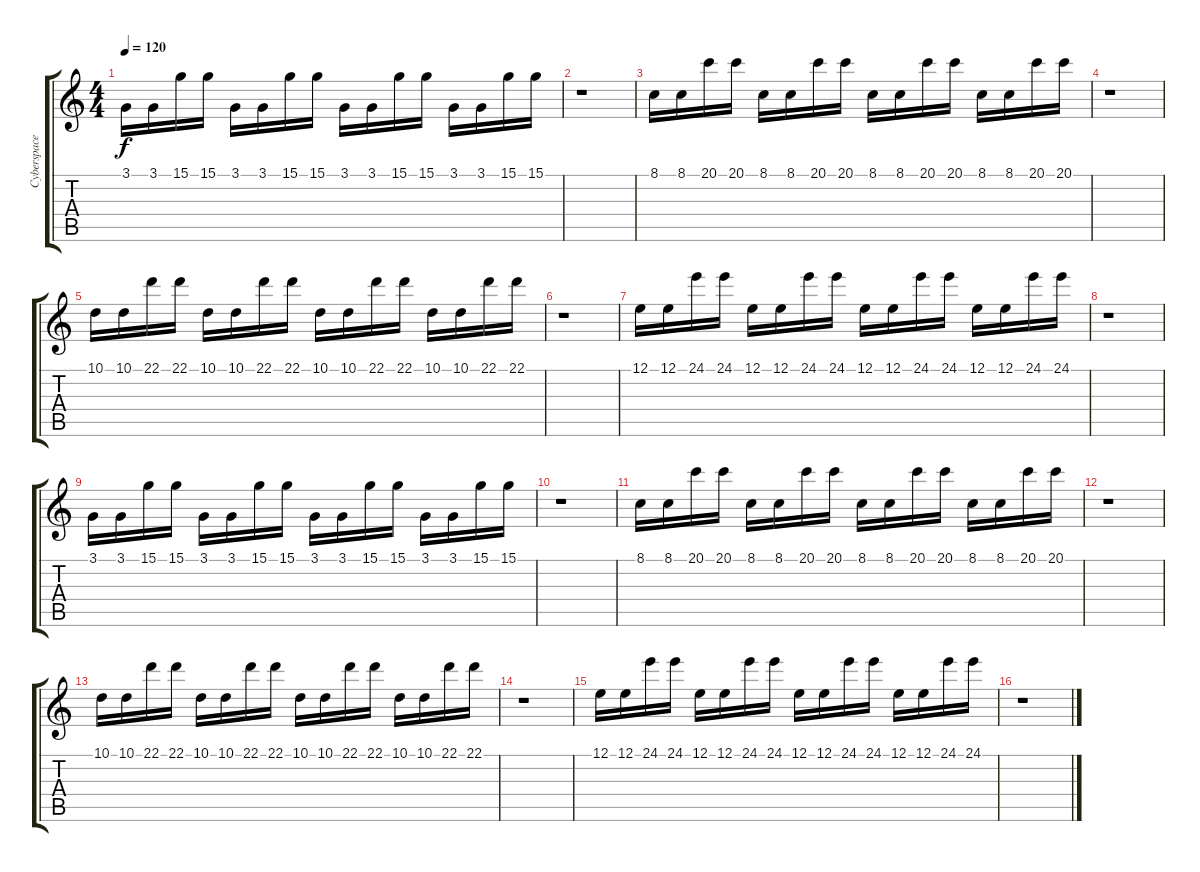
\track ("Cyberspace murmur" "Cyberspace") {instrument fx3crystal}
\staff {score tabs}
\tuning (E4 B3 G3 D3 A2 E2) {hide}
\ts (4 4)
\tempo 120
\clef g2
\ks c
3.1.16{dy f} 3.1.16 15.1.16 15.1.16 3.1.16 3.1.16 15.1.16 15.1.16 3.1.16 3.1.16 15.1.16 15.1.16 3.1.16 3.1.16 15.1.16 15.1.16 |
r.1 |
8.1.16 8.1.16 20.1.16 20.1.16 8.1.16 8.1.16 20.1.16 20.1.16 8.1.16 8.1.16 20.1.16 20.1.16 8.1.16 8.1.16 20.1.16 20.1.16 |
r.1 |
10.1.16 10.1.16 22.1.16 22.1.16 10.1.16 10.1.16 22.1.16 22.1.16 10.1.16 10.1.16 22.1.16 22.1.16 10.1.16 10.1.16 22.1.16 22.1.16 |
r.1 |
12.1.16 12.1.16 24.1.16 24.1.16 12.1.16 12.1.16 24.1.16 24.1.16 12.1.16 12.1.16 24.1.16 24.1.16 12.1.16 12.1.16 24.1.16 24.1.16 |
r.1 |
3.1.16 3.1.16 15.1.16 15.1.16 3.1.16 3.1.16 15.1.16 15.1.16 3.1.16 3.1.16 15.1.16 15.1.16 3.1.16 3.1.16 15.1.16 15.1.16 |
r.1 |
8.1.16 8.1.16 20.1.16 20.1.16 8.1.16 8.1.16 20.1.16 20.1.16 8.1.16 8.1.16 20.1.16 20.1.16 8.1.16 8.1.16 20.1.16 20.1.16 |
r.1 |
10.1.16 10.1.16 22.1.16 22.1.16 10.1.16 10.1.16 22.1.16 22.1.16 10.1.16 10.1.16 22.1.16 22.1.16 10.1.16 10.1.16 22.1.16 22.1.16 |
r.1 |
12.1.16 12.1.16 24.1.16 24.1.16 12.1.16 12.1.16 24.1.16 24.1.16 12.1.16 12.1.16 24.1.16 24.1.16 12.1.16 12.1.16 24.1.16 24.1.16 |
r.1
